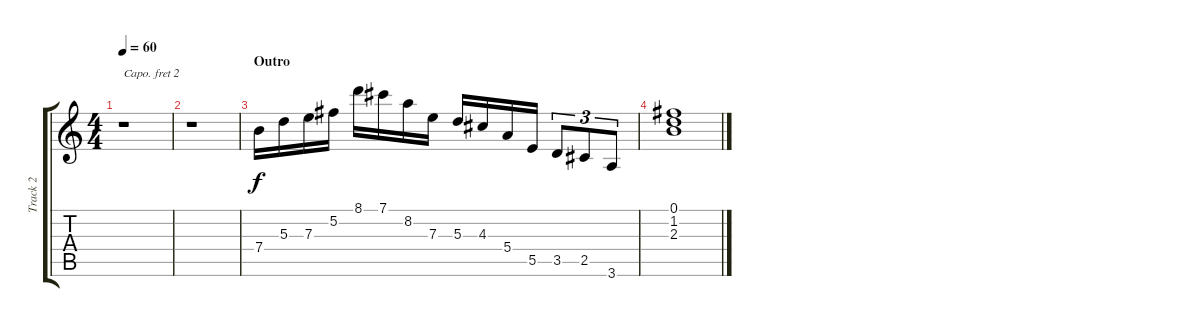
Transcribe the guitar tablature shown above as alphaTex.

\track ("Track 2" "Track 2") {instrument distortionguitar}
\staff {score tabs}
\capo 2
\tuning (E4 B3 G3 D3 A2 E2) {hide}
\ts (4 4)
\tempo 60
\clef g2
\ks c
r.1{dy f} |
r.1 |
\section ("" "Outro")
7.4.16 5.3.16 7.3.16 5.2.16 8.1.16 7.1.16 8.2.16 7.3.16 5.3.16 4.3.16 5.4.16 5.5.16 3.5.8{tu (3 2)} 2.5.8{tu (3 2)} 3.6.8{tu (3 2)} |
(0.1 1.2 2.3).1
